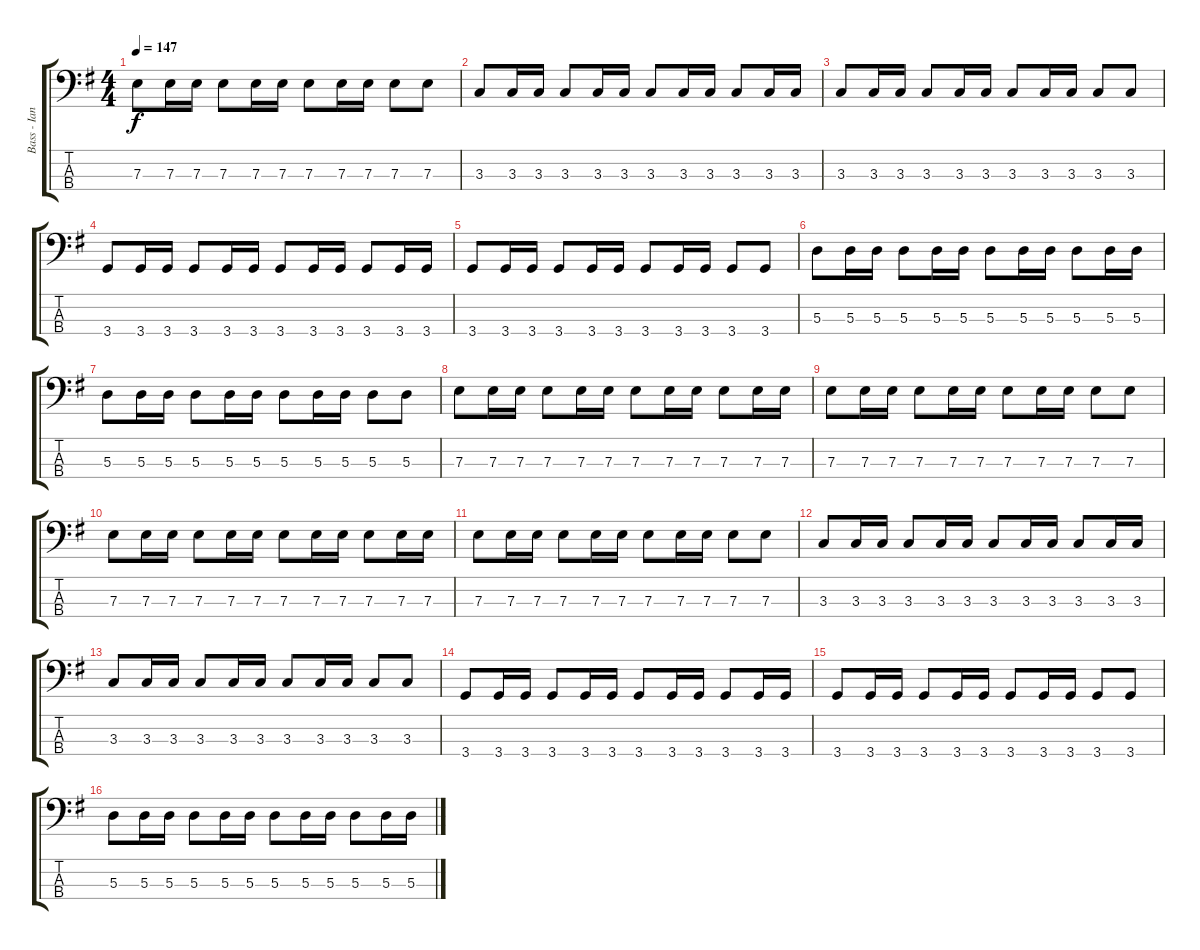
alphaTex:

\track ("Bass - Ian Hill" "Bass - Ian") {instrument electricbasspick}
\staff {score tabs}
\tuning (G2 D2 A1 E1) {hide}
\ts (4 4)
\tempo 147
\clef f4
\ks g
7.3.8{dy f} 7.3.16 7.3.16 7.3.8 7.3.16 7.3.16 7.3.8 7.3.16 7.3.16 7.3.8 7.3.8 |
3.3.8 3.3.16 3.3.16 3.3.8 3.3.16 3.3.16 3.3.8 3.3.16 3.3.16 3.3.8 3.3.16 3.3.16 |
3.3.8 3.3.16 3.3.16 3.3.8 3.3.16 3.3.16 3.3.8 3.3.16 3.3.16 3.3.8 3.3.8 |
3.4.8 3.4.16 3.4.16 3.4.8 3.4.16 3.4.16 3.4.8 3.4.16 3.4.16 3.4.8 3.4.16 3.4.16 |
3.4.8 3.4.16 3.4.16 3.4.8 3.4.16 3.4.16 3.4.8 3.4.16 3.4.16 3.4.8 3.4.8 |
5.3.8 5.3.16 5.3.16 5.3.8 5.3.16 5.3.16 5.3.8 5.3.16 5.3.16 5.3.8 5.3.16 5.3.16 |
5.3.8 5.3.16 5.3.16 5.3.8 5.3.16 5.3.16 5.3.8 5.3.16 5.3.16 5.3.8 5.3.8 |
7.3.8 7.3.16 7.3.16 7.3.8 7.3.16 7.3.16 7.3.8 7.3.16 7.3.16 7.3.8 7.3.16 7.3.16 |
7.3.8 7.3.16 7.3.16 7.3.8 7.3.16 7.3.16 7.3.8 7.3.16 7.3.16 7.3.8 7.3.8 |
7.3.8 7.3.16 7.3.16 7.3.8 7.3.16 7.3.16 7.3.8 7.3.16 7.3.16 7.3.8 7.3.16 7.3.16 |
7.3.8 7.3.16 7.3.16 7.3.8 7.3.16 7.3.16 7.3.8 7.3.16 7.3.16 7.3.8 7.3.8 |
3.3.8 3.3.16 3.3.16 3.3.8 3.3.16 3.3.16 3.3.8 3.3.16 3.3.16 3.3.8 3.3.16 3.3.16 |
3.3.8 3.3.16 3.3.16 3.3.8 3.3.16 3.3.16 3.3.8 3.3.16 3.3.16 3.3.8 3.3.8 |
3.4.8 3.4.16 3.4.16 3.4.8 3.4.16 3.4.16 3.4.8 3.4.16 3.4.16 3.4.8 3.4.16 3.4.16 |
3.4.8 3.4.16 3.4.16 3.4.8 3.4.16 3.4.16 3.4.8 3.4.16 3.4.16 3.4.8 3.4.8 |
5.3.8 5.3.16 5.3.16 5.3.8 5.3.16 5.3.16 5.3.8 5.3.16 5.3.16 5.3.8 5.3.16 5.3.16
